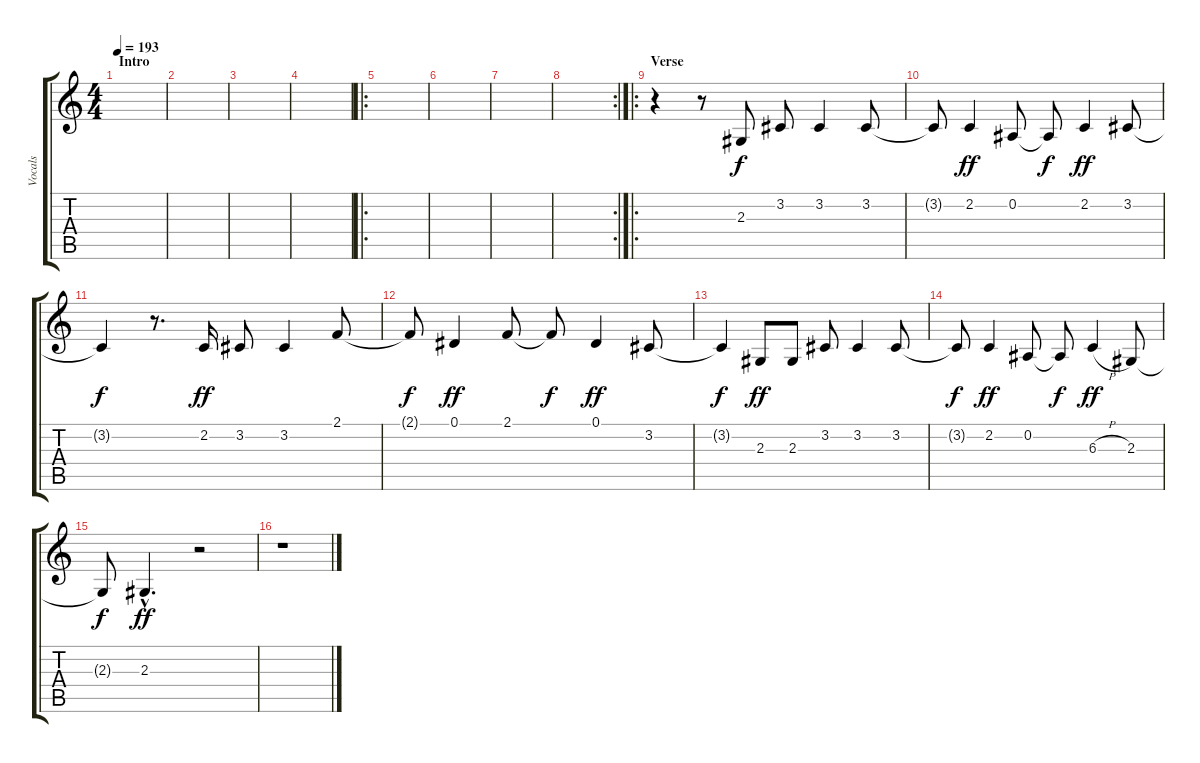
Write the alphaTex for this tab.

\track ("Vocals" "Vocals") {instrument trumpet}
\staff {score tabs}
\tuning (Eb4 Bb3 Gb3 Db3 Ab2 Eb2) {hide}
\ts (4 4)
\section ("" "Intro")
\tempo 193
\clef g2
\ks c
|
|
|
|
\ro
|
|
|
\rc 2
|
\ro
\section ("" "Verse")
r.4 r.8 2.3.8 3.2.8 3.2.4 3.2.8 |
3.2{t}.8{dy f} 2.2.4{dy ff} 0.2.8 0.2{t}.8{dy f} 2.2.4{dy ff} 3.2.8 |
3.2{t}.4{dy f} r.8{d} 2.2.16{dy ff} 3.2.8 3.2.4 2.1.8 |
2.1{t}.8{dy f} 0.1.4{dy ff} 2.1.8 2.1{t}.8{dy f} 0.1.4{dy ff} 3.2.8 |
3.2{t}.4{dy f} 2.3.8{dy ff} 2.3.8 3.2.8 3.2.4 3.2.8 |
3.2{t}.8{dy f} 2.2.4{dy ff} 0.2.8 0.2{t}.8{dy f} 6.3{h}.4{dy ff} 2.3.8 |
2.3{t}.8{dy f} 2.3{hac}.4{d dy ff} r.2 |
r.1
